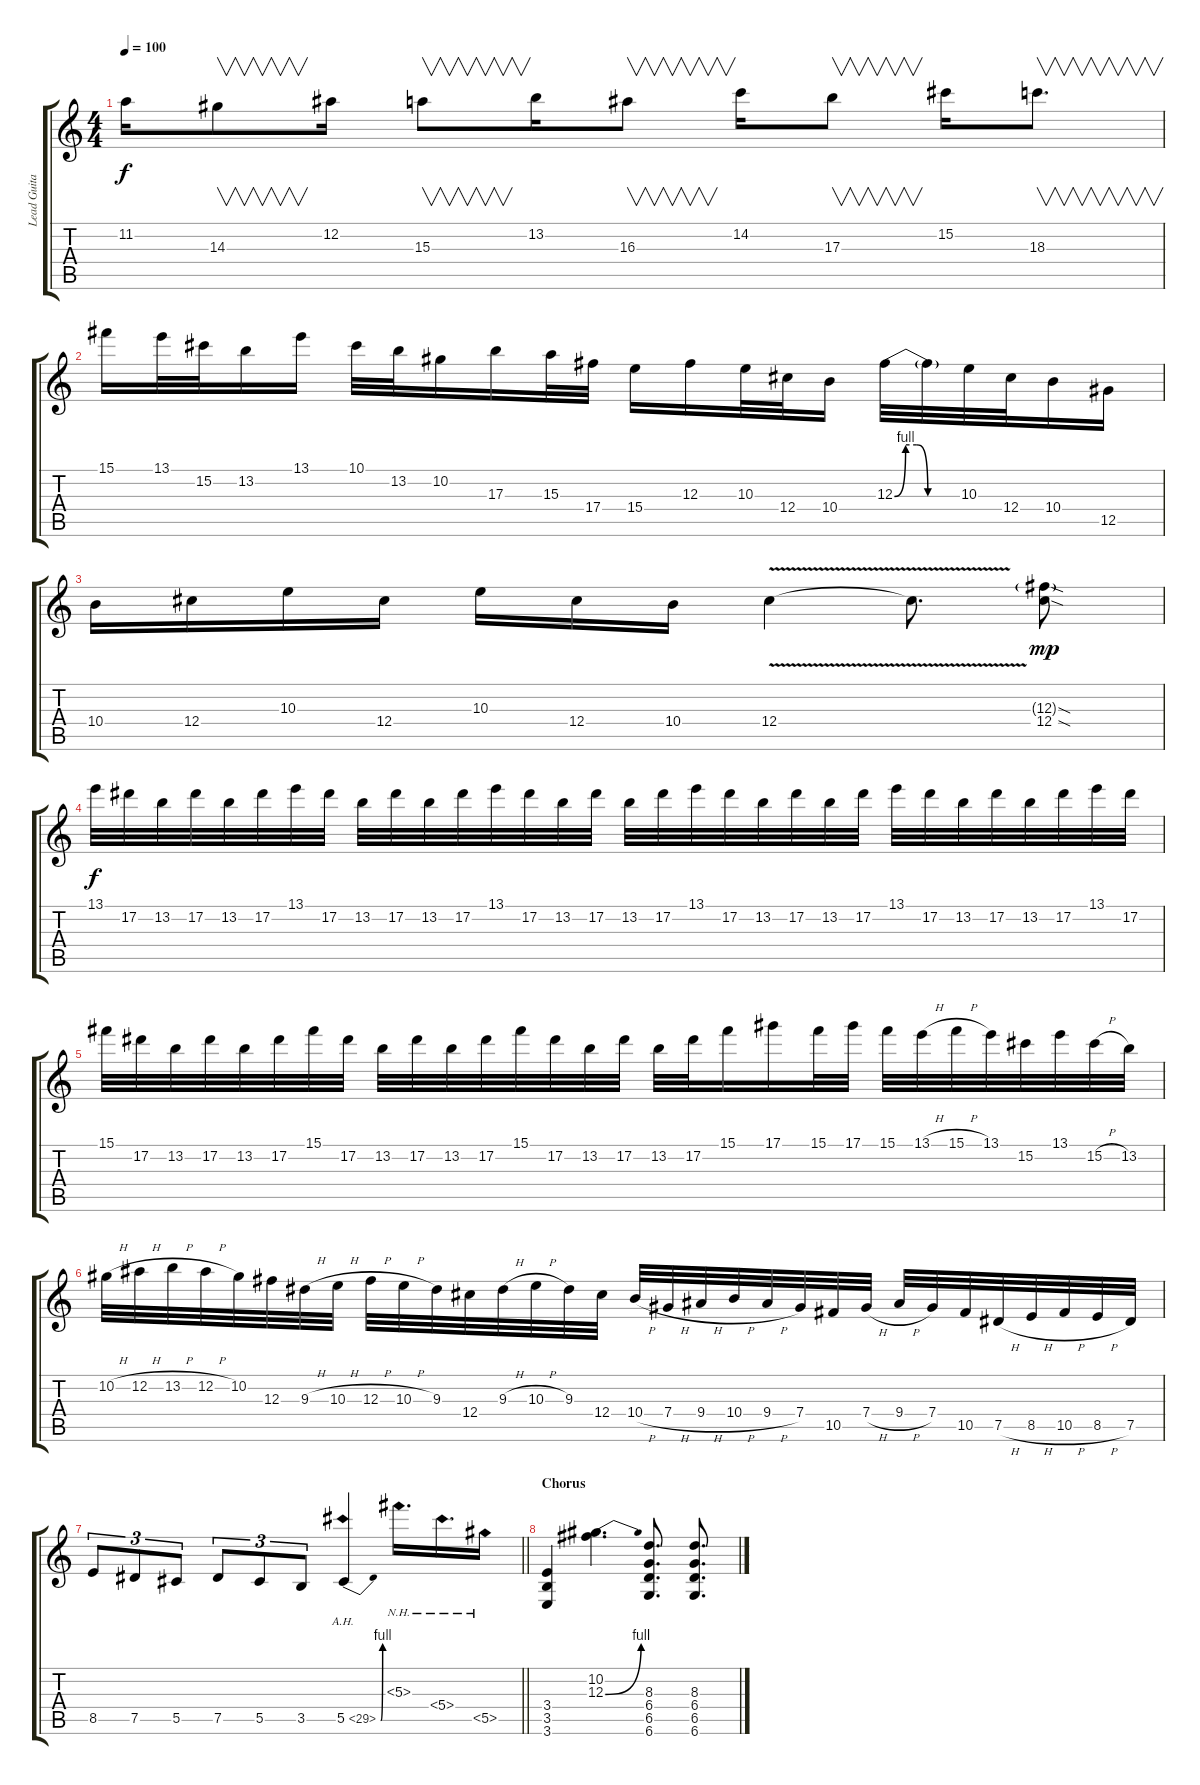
\track ("Lead Guitar" "Lead Guita") {instrument distortionguitar}
\staff {score tabs}
\tuning (Eb4 Bb3 Gb3 Db3 Ab2 Db2) {hide}
\ts (4 4)
\tempo 100
\clef g2
\ks c
11.2.16{dy f} 14.3.8{v} 12.2.16 15.3.8{v} 13.2.16 16.3.8{v} 14.2.16 17.3.8{v} 15.2.16 18.3.8{v d} |
15.1.16 13.1.32 15.2.32 13.2.16 13.1.16 10.1.32 13.2.32 10.2.16 17.3.16 15.3.32 17.4.32 15.4.16 12.3.16 10.3.32 12.4.32 10.4.16 12.3{be (custom 0 0 10 4 20 4 30 0 60 0)}.32 12.3{t}.32 10.3.32 12.4.32 10.4.16 12.5.16 |
10.4.16 12.4.16 10.3.16 12.4.16 10.3.16 12.4.16 10.4.16 12.4{v}.4 12.4{t}.8{d} (12.3{sod g} 12.4{sod}).8{dy mp} |
13.1.32{dy f} 17.2.32 13.2.32 17.2.32 13.2.32 17.2.32 13.1.32 17.2.32 13.2.32 17.2.32 13.2.32 17.2.32 13.1.32 17.2.32 13.2.32 17.2.32 13.2.32 17.2.32 13.1.32 17.2.32 13.2.32 17.2.32 13.2.32 17.2.32 13.1.32 17.2.32 13.2.32 17.2.32 13.2.32 17.2.32 13.1.32 17.2.32 |
15.1.32 17.2.32 13.2.32 17.2.32 13.2.32 17.2.32 15.1.32 17.2.32 13.2.32 17.2.32 13.2.32 17.2.32 15.1.32 17.2.32 13.2.32 17.2.32 13.2.32 17.2.32 15.1.16 17.1.16 15.1.32 17.1.32 15.1.32 13.1{h}.32 15.1{h}.32 13.1.32 15.2.32 13.1.32 15.2{h}.32 13.2.32 |
10.2{h}.32 12.2{h}.32 13.2{h}.32 12.2{h}.32 10.2.32 12.3.32 9.3{h}.32 10.3{h}.32 12.3{h}.32 10.3{h}.32 9.3.32 12.4.32 9.3{h}.32 10.3{h}.32 9.3.32 12.4.32 10.4{h}.32 7.4{h}.32 9.4{h}.32 10.4{h}.32 9.4{h}.32 7.4.32 10.5.32 7.4{h}.32 9.4{h}.32 7.4.32 10.5.32 7.5{h}.32 8.5{h}.32 10.5{h}.32 8.5{h}.32 7.5.32 |
\barLineRight lightlight
8.5.8{tu (3 2)} 7.5.8{tu (3 2)} 5.5.8{tu (3 2)} 7.5.8{tu (3 2)} 5.5.8{tu (3 2)} 3.5.8{tu (3 2)} 5.5{be (bend 0 0 60 4) ah 24}.4 5.3{nh}.16{d} 5.4{nh}.16{d} 5.5{nh}.16 |
\section ("" "Chorus")
(3.4 3.5 3.6).4{volume 16 balance 0 instrument distortionguitar} (10.2 12.3{be (bend 0 0 60 4)}).4{d volume 16 balance 8} (8.3 6.4 6.5 6.6).8{d balance 0} (8.3 6.4 6.5 6.6).8{d}
